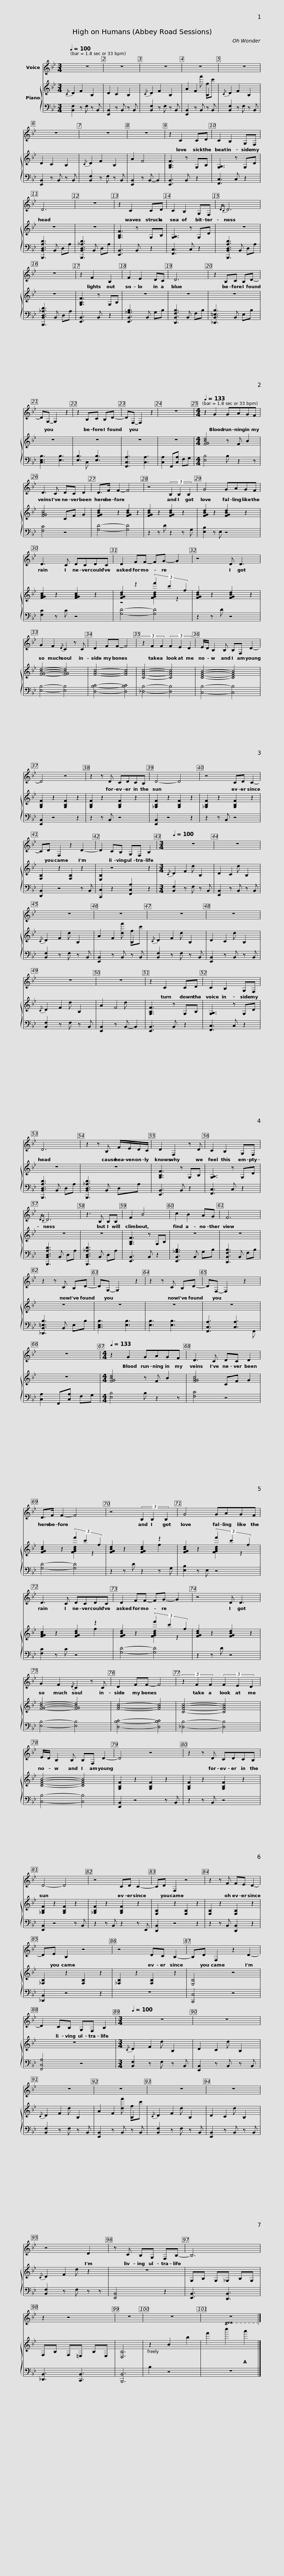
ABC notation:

X:1
%%score 1 { ( 2 4 ) | ( 3 5 ) }
L:1/8
Q:1/4=100
M:3/4
I:linebreak $
K:Bb
V:1 treble
V:2 treble
V:4 treble
V:3 bass
V:5 bass
V:1
 z6 | z6 | z6 | z6 | z6 | %5
 z6 | z6 | z6 |$ z2 C2 CD | C2 B,2 G,F, | %10
 D6 | z6 | z2 C2 CD | C2 B,2 G,F, |{/DC} D6 |$ %15
 z6 | z2 F2 B,2 | F2 E2 DC | D6 | z2 B,C B,D- | %20
 DG,- G,2 z2 | z2 B,C B,D- |$ DF,- F,2 z2 | z6 |[M:4/4][Q:1/4=133] z2 G2 GAGF | %25
 D3 C DC D2 | D>F F2- F4 | z4 (3B,2 B,2 B,2 |$ G4 GAGF | D3 C DCDC | %30
 D2 FF- FG- G2 | z4 D D3 | G2 F2{/D} C2 z C |$ D2 FF- F4 | (3z2 F2 F2 (3F2 E2 D2 | %35
 E/D/ B,2 B, B,F, D2- | D4 z4 | z2 z D CDCB, | D4- D4 |$ z4 CD C2- | %40
 CD F,2 z2 D2- | D2 CB, G,F, B,2 |[M:3/4][Q:1/4=100] z6 | z6 | z6 |$ %45
 z6 | z6 | z6 | z6 | z6 | %50
 z2 C2 CD | C2 B,2 G,F, |$ D6 | z2 z B, F/E/D/C/ | D2 F,2 z D | %55
 C2 B,2 G,F, |{/DC} D6 | z3 B, B,B, |$ F2 B4 | c2 B2 AG | %60
 F6 | z2 z C B,D- | DG,- G,2 z2 | z2 z C B,D- | DF,- F,2 z2 |$ %65
 z6 |[M:4/4][Q:1/4=133] z2 G2 GAGF | D3 C DC D2 | D>F F2- F4 | z4 (3B,2 B,2 B,2 |$ %70
 G4 GAGF | D3 C DCDC | D2 FF- FG- G2 | z4 D D3 | G2 F2{/D} C2 z C |$ %75
 D2 FF- F4 | (3z2 F2 F2 (3F2 E2 D2 | E/D/ B,2 B, B,F, D2- | D4 z4 | z2 z D CDCB, | %80
 D4- D4 |$ z4 CD C2- | CD F,2 z4 | z2 z F FE D2- | DE B,2 z4 | %85
 z4 DC B,2- | B,D F,2 z2 D2- |$ D2 CB, G,F, B,2 |[M:3/4][Q:1/4=100] z6 | z6 | %90
 z6 | z6 | z6 | z6 |$ z4 D2 | %95
 z C B,G, F,B,- | B,6 | z2 z4 | z6 | z6 | %100
 z6 |] %101
V:2
{/C} D2 F2 B,2 | D2 C2 B,2 |{/C} D2 F2 B,2 | A2 F2 B,2 |{/C} D2 F2 B,2 | %5
 D2 C2 B,2 |{/C} D2 F2 B,2 | A2 F4 |$ [G,B,F]3 z G,B, | [G,A,]3 z G,D | %10
 z6 | z6 | [G,B,F]3 z G,B, | [G,A,]3 z G,D | z6 |$ %15
 z6 | [G,B,F]3 z G,B, | z6 | z6 | z6 | %20
 z6 | z6 |$ z6 | z6 |[M:4/4] [FGBd]4 z F B2 | %25
 [FGAc]4 CF G2 | [FGBd]2 z2 [FGBd]2 z2 | [FGBd]2 z2 [FGBd]2 z2 |$ [FGBd]2 z2 [FGBd]2 z2 | [FGAc]2 z2 [FGAc]2 z2 | %30
 [FGBd]2 z2 (3f'2 c'2 f2 | [FGBd]2 z2 [FGBd]2 z2 | [FGBd]4- [FGBd]4 |$ [FAc]4- [FAc]4 | [CFAc]4- [CFAc]4 | %35
 [CEGB]4- [CEGB]4 | [G,B,F]2 z2 [G,B,F]2 z2 | [G,B,F]2 z2 [G,B,F]2 z2 | [_G,B,F]2 z2 [G,B,F]2 z2 |$ [_G,B,F]2 z2 [G,B,F]2 z2 | %40
 [F,B,]2 z2 [F,B,]2 z2 | [E,B,]2 z4 z2 |[M:3/4]{/C} D2 F2 B,2 | D2 C2 B,2 |{/C} D2 F2 B,2 |$ %45
 A2 F2 B,2 |{/C} D2 F2 B,2 | D2 C2 B,2 |{/C} D2 F2 B,2 | A2 F4 | %50
 [G,B,F]3 z G,B, | [G,A,]3 z G,D |$ z6 | z6 | [G,B,F]3 z G,B, | %55
 [G,A,]3 z G,D | z6 | z6 |$ [G,B,F]3 z G,B, | z6 | %60
 z6 | z6 | z6 | z6 | z6 |$ %65
 z6 |[M:4/4] [FGBd]4 z F B2 | [FGAc]4 CF G2 | [FGBd]2 z2 (3f'2 c'2 f2 | [FGBd]2 z2 [FGBd]2 z2 |$ %70
 [FGBd]2 z2 (3f'2 c'2 f2 | [FGAc]2 z2 [FGBd]2 z2 | [FGBd]2 z2 (3f'2 c'2 f2 | [FGBd]2 z2 [FGBd]2 z2 | [FGBd]4- [FGBd]4 |$ %75
 [FAc]4- [FAc]4 | [CFAc]4- [CFAc]4 | [CEGB]4- [CEGB]4 | [G,B,F]2 z2 [G,B,F]2 z2 | [G,B,F]2 z2 [G,B,F]2 z2 | %80
 [_G,B,F]2 z2 [G,B,F]2 z2 |$ [_G,B,F]2 z2 [G,B,F]2 z2 | [F,B,]2 z2 [F,B,]2 z2 | [F,B,]2 z2 [F,B,]2 z2 | [_F,B,]2 z2 [F,B,]2 z2 | %85
 [_F,B,]2 z2 [F,B,]2 z2 | [E,B,]4 z4 |$ z8 |[M:3/4]{/C} D2 F2 B,2 | D2 C2 B,2 | %90
{/C} D2 F2 B,2 | A2 F2 B,2 |{/C} D2 F2 B,2 | D2 C2 B,2 |${/C} D2 F2 z2 | %95
 z6 | G,B, G,_G, B,G, | F,B, F,=E, B,E, | [D,B,]6 | z2 B2 b2 | %100
 f'2!8va(! c''2 a''2!8va)! |] %101
V:3
 [B,,F,]2 z F, z B,, | [E,,B,,]2 z B,, z B,, | [B,,F,]2 z F, z B,, | [E,,B,,]2 z B,, z B,, | [B,,F,]2 z F, z B,, | %5
 [E,,B,,]2 z B,, z B,, | [B,,F,]2 z F, z B,, | [E,,B,,]2 z B,,- B,,2 |$ [E,,B,,]3 B,, z2 | [F,,C,]3 C, z2 | %10
 [B,,,B,,D,A,D]3 B,, D,A, | [B,,,B,,D,_A,D]3 B,, D,A, | [E,,B,,]3 B,, z2 | [F,,C,]3 C, z2 | [B,,,B,,D,A,D]3 B,, D,A, |$ %15
 [B,,,B,,D,_A,D]3 B,, D,A, | [E,,B,,]3 B,, z2 | [E,,B,,_G,B,]3 B,, G,B, | [D,,B,,F,B,]3 B,, F,B, | [_D,,B,,=E,B,]3 B,, E,B, | %20
 [C,E,B,]3 [E,B,]3 | [E,B,]3 [E,B,]3 |$ [F,,C,A,]3 [C,A,]3 | [C,A,]2 F,,[C,A,] F,G, |[M:4/4] [E,B,]4 B, z2 z | %25
 [F,C]4 z4 | [G,D]4- [G,D]4 | z2 z D z2 z G, |$ [E,B,]2 z E, z4 | [F,C]2 z C z4 | %30
 [G,D]4- [G,D]4 | z2 z D z4 | [E,B,]4- [E,B,]4 |$ [D,B,C]4- [D,B,C]4 | [_D,B,]4- [D,B,]4 | %35
 [C,B,]4- [C,B,]4 | [E,,B,,]2 z4 z2 | z2 z B,, z4 | [E,,B,,]2 z4 z2 |$ z2 z B,, z4 | %40
 [D,,B,,]2 z4 z B,, | [C,,C,]2 z2 [F,,C,A,]2 z2 |[M:3/4] [B,,F,]2 z F, z B,, | [E,,B,,]2 z B,, z B,, | [B,,F,]2 z F, z B,, |$ %45
 [E,,B,,]2 z B,, z B,, | [B,,F,]2 z F, z B,, | [E,,B,,]2 z B,, z B,, | [B,,F,]2 z F, z B,, | [E,,B,,]2 z B,,- B,,2 | %50
 [E,,B,,]3 B,, z2 | [F,,C,]3 C, z2 |$ [B,,,B,,D,A,D]3 B,, D,A, | [B,,,B,,D,_A,D]3 B,, D,A, | [E,,B,,]3 B,, z2 | %55
 [F,,C,]3 C, z2 | [B,,,B,,D,A,D]3 B,, D,A, | [B,,,B,,D,_A,D]3 B,, D,A, |$ [E,,B,,]3 B,, z2 | [E,,B,,_G,B,]3 B,, G,B, | %60
 [D,,B,,F,B,]3 B,, F,B, | [_D,,B,,=E,B,]3 B,, E,B, | [C,E,B,]3 [E,B,]3 | [E,B,]3 [E,B,]3 | [F,,C,A,]3 [C,A,]3 |$ %65
 [C,A,]2 F,,[C,A,] F,G, |[M:4/4] [E,B,]4 B, z2 z | [F,C]4 z4 | [G,D]4- [G,D]4 | z2 z D z2 z G, |$ %70
 [E,B,]2 z E, z4 | [F,C]2 z C z4 | [G,D]4- [G,D]4 | z2 z D z4 | [E,B,]4- [E,B,]4 |$ %75
 [D,B,C]4- [D,B,C]4 | [_D,B,]4- [D,B,]4 | [C,B,]4- [C,B,]4 | [E,,B,,]2 z4 z B,, | z2 z B,, z4 | %80
 [E,,B,,]2 z4 z B,, |$ z2 z B,, z2 z E,, | [D,,B,,]2 z4 z2 | z2 z B,, [D,,B,,]2 z2 | [_D,,B,,]2 z4 z2 | %85
 z8 | [C,,C,]4 z4 |$ [F,,C,A,]4 z4 |[M:3/4] [B,,F,]2 z F, z B,, | [E,,B,,]2 z B,, z B,, | %90
 [B,,F,]2 z F, z B,, | [E,,B,,]2 z B,, z B,, | [B,,F,]2 z F, z B,, | [E,,B,,]2 z B,, z B,, |$ [B,,F,]2 z F, z z | %95
 [E,,B,,]4 z2 | [E,,B,,]3 [D,,B,,]3 | [_D,,B,,]3 [C,,B,,]3 | [B,,,B,,]6 | B,2 z4 | %100
 z6 |] %101
V:4
 x6 | x6 | x6 | x3 f' fc' | x6 | %5
 x6 | x6 | x6 |$ x6 | x6 | %10
 x6 | x6 | x6 | x6 | x6 |$ %15
 x6 | x6 | x6 | x6 | x6 | %20
 x6 | x6 |$ x6 | x6 |[M:4/4] x8 | %25
 x8 | x8 | x8 |$ x8 | x8 | %30
 z4 [FGBd]2 z2 | x8 | x8 |$ x8 | x8 | %35
 x8 | x8 | x8 | x8 |$ x8 | %40
 x8 | x8 |[M:3/4] x3 d x2 | x3 d x2 | x3 d x2 |$ %45
 x3 [df'] fc' | x3 d x2 | x3 d x2 | x3 d x2 | x3 d x2 | %50
 x6 | x6 |$ x6 | x6 | x6 | %55
 x6 | x6 | x6 |$ x6 | x6 | %60
 x6 | x6 | x6 | x6 | x6 |$ %65
 x6 |[M:4/4] x8 | x8 | x4 [FGBd]2 z2 | x6 f2 |$ %70
 x4 [FGBd]2 z2 | x6 f2 | x4 [FGBd]2 z2 | x8 | x8 |$ %75
 x8 | x8 | x8 | x8 | x8 | %80
 x8 |$ x8 | x8 | x8 | x8 | %85
 x8 | x8 |$ x8 |[M:3/4] x3 d x2 | x3 d x2 | %90
 x3 d x2 | x3 [df'] fc' | x3 d x2 | x3 d x2 |$ x3 d x2 | %95
 x6 | x6 | x6 | x6 | x6 | %100
 x2!8va(! x4!8va)! |] %101
V:5
 x6 | x6 | x6 | x6 | x6 | %5
 x6 | x6 | x6 |$ x6 | x6 | %10
 x6 | x6 | x6 | x6 | x6 |$ %15
 x6 | x6 | x6 | x6 | x6 | %20
 x6 | x2 C, x3 |$ x6 | x6 |[M:4/4] x8 | %25
 x8 | x8 | x8 |$ x8 | x8 | %30
 x8 | x8 | x8 |$ x8 | x8 | %35
 x8 | x8 | x8 | x8 |$ x8 | %40
 x8 | x8 |[M:3/4] x6 | x6 | x6 |$ %45
 x6 | x6 | x6 | x6 | x6 | %50
 x6 | x6 |$ x6 | x6 | x6 | %55
 x6 | x6 | x6 |$ x6 | x6 | %60
 x6 | x6 | x6 | x6 | x5 F,, |$ %65
 x6 |[M:4/4] x8 | x8 | x8 | x8 |$ %70
 x8 | x8 | x8 | x8 | x8 |$ %75
 x8 | x8 | x8 | x8 | x8 | %80
 x8 |$ x8 | x8 | x8 | x8 | %85
 x8 | x8 |$ x8 |[M:3/4] x6 | x6 | %90
 x6 | x6 | x6 | x6 |$ x6 | %95
 x6 | x6 | x6 | x6 | x6 | %100
 x6 |] %101
